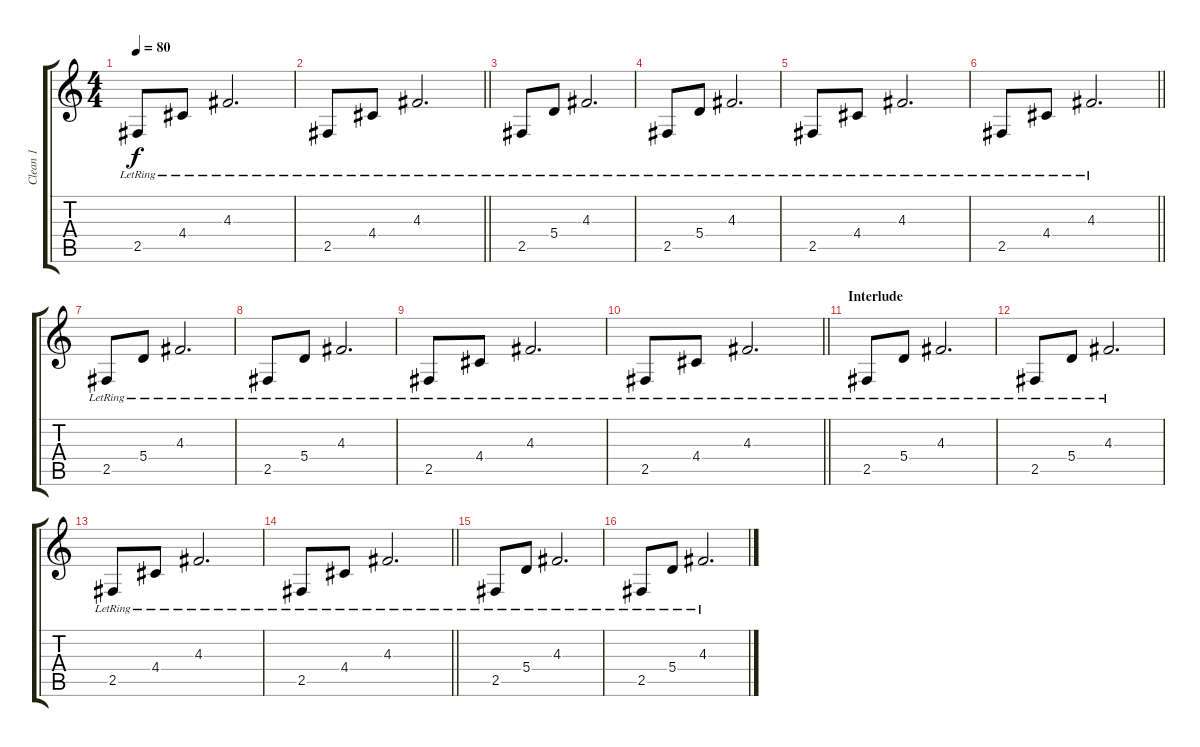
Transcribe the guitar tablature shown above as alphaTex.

\track ("Clean 1" "Clean 1") {instrument electricguitarclean}
\staff {score tabs}
\tuning (B3 Gb3 D3 A2 E2 B1) {hide}
\ts (4 4)
\tempo 80
\clef g2
\ks c
2.5{lr}.8{dy f} 4.4{lr}.8 4.3{lr}.2{d} |
\barLineRight lightlight
2.5{lr}.8 4.4{lr}.8 4.3{lr}.2{d} |
2.5{lr}.8 5.4{lr}.8 4.3{lr}.2{d} |
2.5{lr}.8 5.4{lr}.8 4.3{lr}.2{d} |
2.5{lr}.8 4.4{lr}.8 4.3{lr}.2{d} |
\barLineRight lightlight
2.5{lr}.8 4.4{lr}.8 4.3{lr}.2{d} |
2.5{lr}.8 5.4{lr}.8 4.3{lr}.2{d} |
2.5{lr}.8 5.4{lr}.8 4.3{lr}.2{d} |
2.5{lr}.8 4.4{lr}.8 4.3{lr}.2{d} |
\barLineRight lightlight
2.5{lr}.8 4.4{lr}.8 4.3{lr}.2{d} |
\section ("" "Interlude")
2.5{lr}.8 5.4{lr}.8 4.3{lr}.2{d} |
2.5{lr}.8 5.4{lr}.8 4.3{lr}.2{d} |
2.5{lr}.8 4.4{lr}.8 4.3{lr}.2{d} |
\barLineRight lightlight
2.5{lr}.8 4.4{lr}.8 4.3{lr}.2{d} |
2.5{lr}.8 5.4{lr}.8 4.3{lr}.2{d} |
2.5{lr}.8 5.4{lr}.8 4.3{lr}.2{d}
